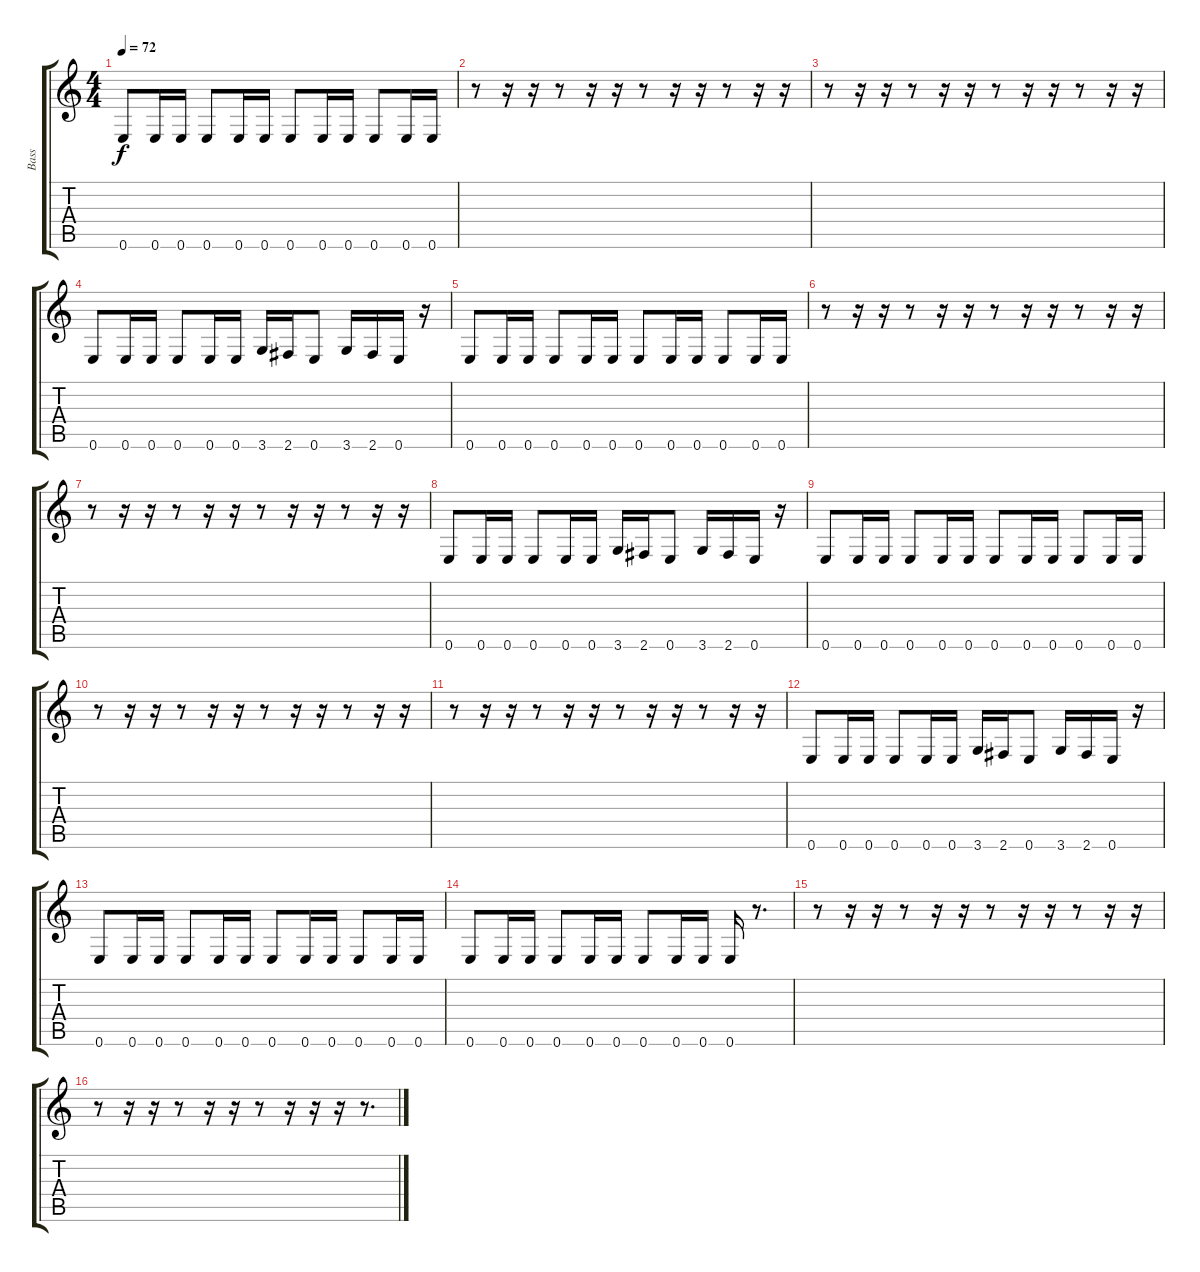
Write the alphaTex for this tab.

\track ("Bass" "Bass") {instrument electricbasspick}
\staff {score tabs}
\tuning (E4 B3 G3 D3 A2 E2) {hide}
\ts (4 4)
\tempo 72
\clef g2
\ks c
0.6.8{dy f} 0.6.16 0.6.16 0.6.8 0.6.16 0.6.16 0.6.8 0.6.16 0.6.16 0.6.8 0.6.16 0.6.16 |
r.8 r.16 r.16 r.8 r.16 r.16 r.8 r.16 r.16 r.8 r.16 r.16 |
r.8 r.16 r.16 r.8 r.16 r.16 r.8 r.16 r.16 r.8 r.16 r.16 |
0.6.8 0.6.16 0.6.16 0.6.8 0.6.16 0.6.16 3.6.16 2.6.16 0.6.8 3.6.16 2.6.16 0.6.16 r.16 |
0.6.8 0.6.16 0.6.16 0.6.8 0.6.16 0.6.16 0.6.8 0.6.16 0.6.16 0.6.8 0.6.16 0.6.16 |
r.8 r.16 r.16 r.8 r.16 r.16 r.8 r.16 r.16 r.8 r.16 r.16 |
r.8 r.16 r.16 r.8 r.16 r.16 r.8 r.16 r.16 r.8 r.16 r.16 |
0.6.8 0.6.16 0.6.16 0.6.8 0.6.16 0.6.16 3.6.16 2.6.16 0.6.8 3.6.16 2.6.16 0.6.16 r.16 |
0.6.8 0.6.16 0.6.16 0.6.8 0.6.16 0.6.16 0.6.8 0.6.16 0.6.16 0.6.8 0.6.16 0.6.16 |
r.8 r.16 r.16 r.8 r.16 r.16 r.8 r.16 r.16 r.8 r.16 r.16 |
r.8 r.16 r.16 r.8 r.16 r.16 r.8 r.16 r.16 r.8 r.16 r.16 |
0.6.8 0.6.16 0.6.16 0.6.8 0.6.16 0.6.16 3.6.16 2.6.16 0.6.8 3.6.16 2.6.16 0.6.16 r.16 |
0.6.8 0.6.16 0.6.16 0.6.8 0.6.16 0.6.16 0.6.8 0.6.16 0.6.16 0.6.8 0.6.16 0.6.16 |
0.6.8 0.6.16 0.6.16 0.6.8 0.6.16 0.6.16 0.6.8 0.6.16 0.6.16 0.6.16 r.8{d} |
r.8 r.16 r.16 r.8 r.16 r.16 r.8 r.16 r.16 r.8 r.16 r.16 |
r.8 r.16 r.16 r.8 r.16 r.16 r.8 r.16 r.16 r.16 r.8{d}
